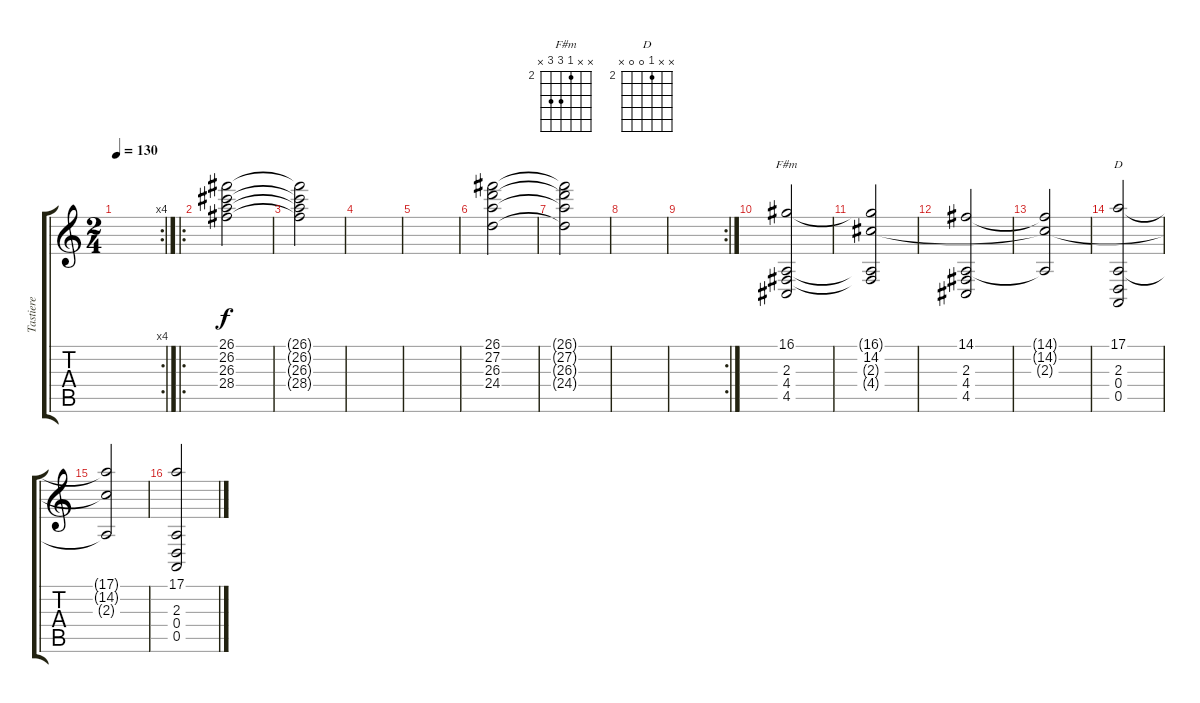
\track ("Tastiere" "Tastiere") {instrument stringensemble1}
\staff {score tabs}
\tuning (E4 B3 G3 D3 A2 E2) {hide}
\chord ("F#m" x x 2 4 4 x) {firstfret 2}
\chord ("D" x x 2 0 0 x) {firstfret 2}
\rc 4
\ts (2 4)
\tempo 130
\clef g2
\ks c
|
\ro
(26.1 26.2 26.3 28.4).2 |
(26.1{t} 26.2{t} 26.3{t} 28.4{t}).2 |
|
|
(26.1 27.2 26.3 24.4).2 |
(26.1{t} 27.2{t} 26.3{t} 24.4{t}).2 |
|
\rc 2
|
(16.1 2.3 4.4 4.5).2{ch "F#m"} |
(16.1{t} 14.2 2.3{t} 4.4{t}).2 |
(14.1 2.3 4.4 4.5).2 |
(14.1{t} 14.2{t} 2.3{t}).2 |
(17.1 2.3 0.4 0.5).2{ch "D"} |
(17.1{t} 14.2{t} 2.3{t}).2 |
(17.1 2.3 0.4 0.5).2
